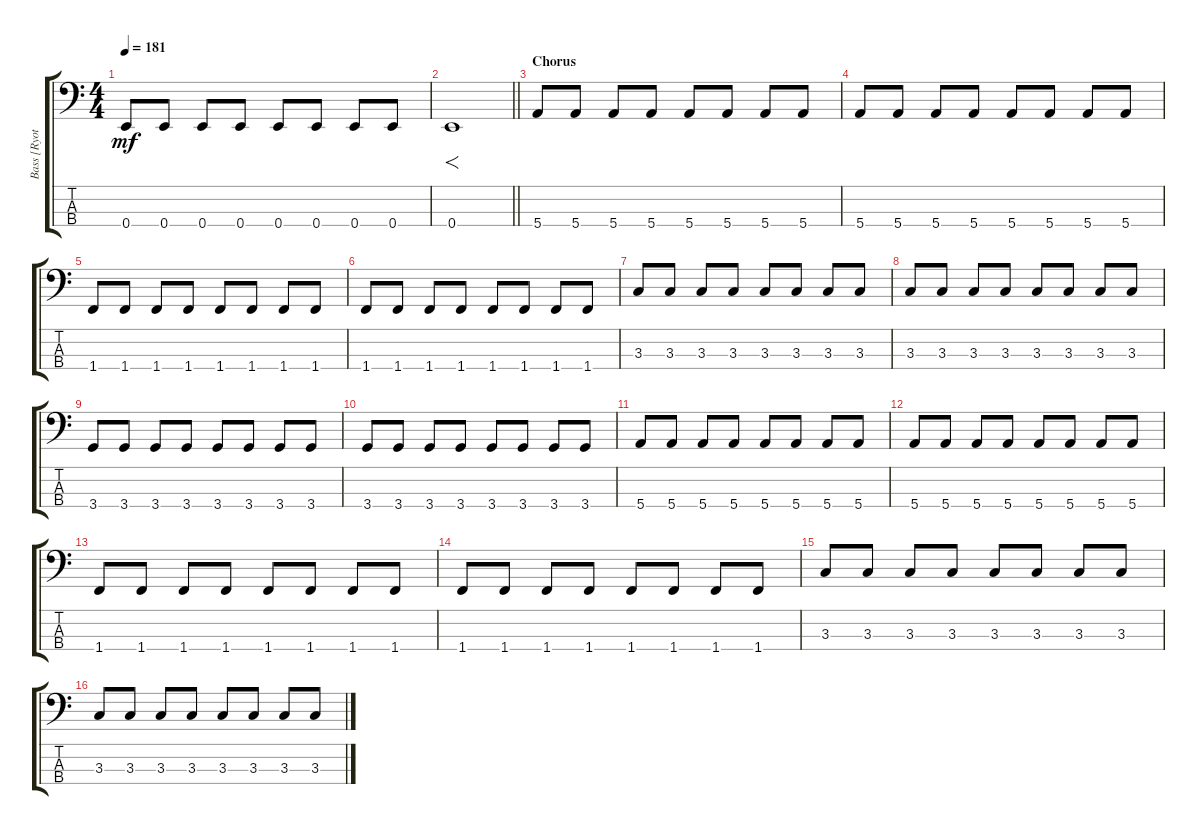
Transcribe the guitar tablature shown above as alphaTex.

\track ("Bass [Ryota]" "Bass [Ryot") {instrument electricbassfinger}
\staff {score tabs}
\tuning (G2 D2 A1 E1) {hide}
\ts (4 4)
\tempo 181
\clef f4
\ks c
0.4.8{dy mf} 0.4.8 0.4.8 0.4.8 0.4.8 0.4.8 0.4.8 0.4.8 |
\barLineRight lightlight
0.4.1{f} |
\section ("" "Chorus")
5.4.8 5.4.8 5.4.8 5.4.8 5.4.8 5.4.8 5.4.8 5.4.8 |
5.4.8 5.4.8 5.4.8 5.4.8 5.4.8 5.4.8 5.4.8 5.4.8 |
1.4.8 1.4.8 1.4.8 1.4.8 1.4.8 1.4.8 1.4.8 1.4.8 |
1.4.8 1.4.8 1.4.8 1.4.8 1.4.8 1.4.8 1.4.8 1.4.8 |
3.3.8 3.3.8 3.3.8 3.3.8 3.3.8 3.3.8 3.3.8 3.3.8 |
3.3.8 3.3.8 3.3.8 3.3.8 3.3.8 3.3.8 3.3.8 3.3.8 |
3.4.8 3.4.8 3.4.8 3.4.8 3.4.8 3.4.8 3.4.8 3.4.8 |
3.4.8 3.4.8 3.4.8 3.4.8 3.4.8 3.4.8 3.4.8 3.4.8 |
5.4.8 5.4.8 5.4.8 5.4.8 5.4.8 5.4.8 5.4.8 5.4.8 |
5.4.8 5.4.8 5.4.8 5.4.8 5.4.8 5.4.8 5.4.8 5.4.8 |
1.4.8 1.4.8 1.4.8 1.4.8 1.4.8 1.4.8 1.4.8 1.4.8 |
1.4.8 1.4.8 1.4.8 1.4.8 1.4.8 1.4.8 1.4.8 1.4.8 |
3.3.8 3.3.8 3.3.8 3.3.8 3.3.8 3.3.8 3.3.8 3.3.8 |
3.3.8 3.3.8 3.3.8 3.3.8 3.3.8 3.3.8 3.3.8 3.3.8
